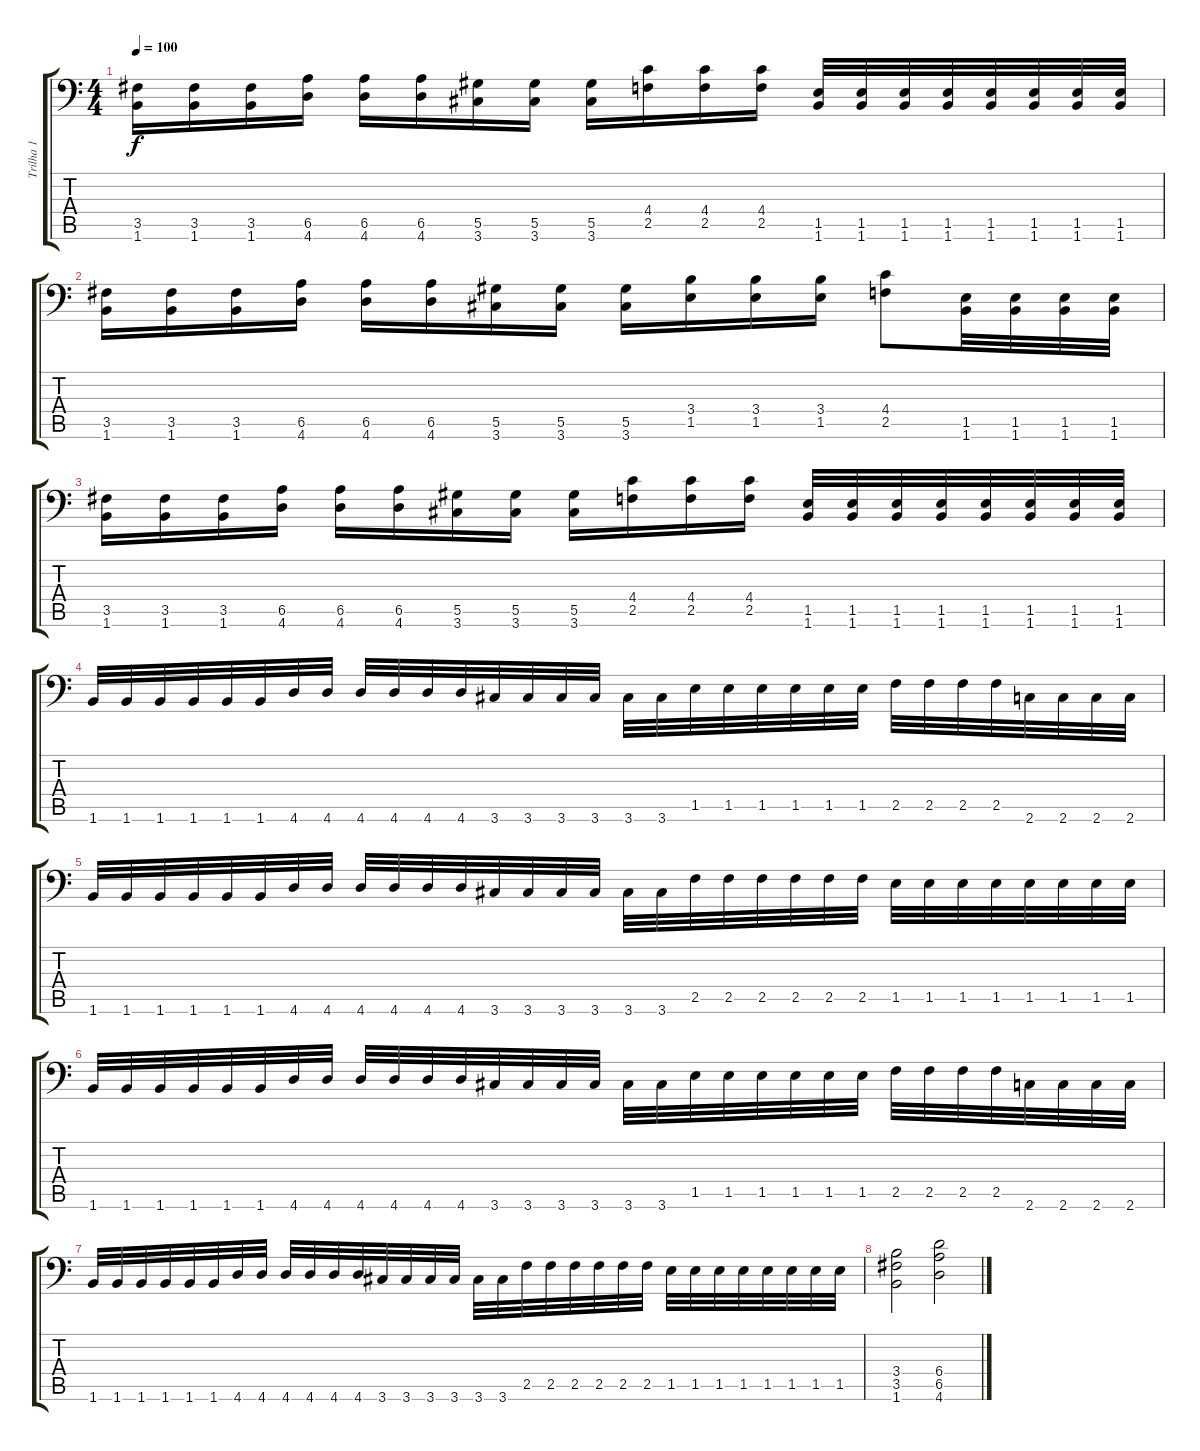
\track ("Trilha 1" "Trilha 1") {instrument overdrivenguitar}
\staff {score tabs}
\tuning (Bb3 F3 Db3 Ab2 Eb2 Bb1) {hide}
\ts (4 4)
\tempo 100
\clef f4
\ks c
(3.5 1.6).16{dy f} (3.5 1.6).16 (3.5 1.6).16 (6.5 4.6).16 (6.5 4.6).16 (6.5 4.6).16 (5.5 3.6).16 (5.5 3.6).16 (5.5 3.6).16 (4.4 2.5).16 (4.4 2.5).16 (4.4 2.5).16 (1.5 1.6).32 (1.5 1.6).32 (1.5 1.6).32 (1.5 1.6).32 (1.5 1.6).32 (1.5 1.6).32 (1.5 1.6).32 (1.5 1.6).32 |
(3.5 1.6).16 (3.5 1.6).16 (3.5 1.6).16 (6.5 4.6).16 (6.5 4.6).16 (6.5 4.6).16 (5.5 3.6).16 (5.5 3.6).16 (5.5 3.6).16 (3.4 1.5).16 (3.4 1.5).16 (3.4 1.5).16 (4.4 2.5).8 (1.5 1.6).32 (1.5 1.6).32 (1.5 1.6).32 (1.5 1.6).32 |
(3.5 1.6).16 (3.5 1.6).16 (3.5 1.6).16 (6.5 4.6).16 (6.5 4.6).16 (6.5 4.6).16 (5.5 3.6).16 (5.5 3.6).16 (5.5 3.6).16 (4.4 2.5).16 (4.4 2.5).16 (4.4 2.5).16 (1.5 1.6).32 (1.5 1.6).32 (1.5 1.6).32 (1.5 1.6).32 (1.5 1.6).32 (1.5 1.6).32 (1.5 1.6).32 (1.5 1.6).32 |
1.6.32 1.6.32 1.6.32 1.6.32 1.6.32 1.6.32 4.6.32 4.6.32 4.6.32 4.6.32 4.6.32 4.6.32 3.6.32 3.6.32 3.6.32 3.6.32 3.6.32 3.6.32 1.5.32 1.5.32 1.5.32 1.5.32 1.5.32 1.5.32 2.5.32 2.5.32 2.5.32 2.5.32 2.6.32 2.6.32 2.6.32 2.6.32 |
1.6.32 1.6.32 1.6.32 1.6.32 1.6.32 1.6.32 4.6.32 4.6.32 4.6.32 4.6.32 4.6.32 4.6.32 3.6.32 3.6.32 3.6.32 3.6.32 3.6.32 3.6.32 2.5.32 2.5.32 2.5.32 2.5.32 2.5.32 2.5.32 1.5.32 1.5.32 1.5.32 1.5.32 1.5.32 1.5.32 1.5.32 1.5.32 |
1.6.32 1.6.32 1.6.32 1.6.32 1.6.32 1.6.32 4.6.32 4.6.32 4.6.32 4.6.32 4.6.32 4.6.32 3.6.32 3.6.32 3.6.32 3.6.32 3.6.32 3.6.32 1.5.32 1.5.32 1.5.32 1.5.32 1.5.32 1.5.32 2.5.32 2.5.32 2.5.32 2.5.32 2.6.32 2.6.32 2.6.32 2.6.32 |
1.6.32 1.6.32 1.6.32 1.6.32 1.6.32 1.6.32 4.6.32 4.6.32 4.6.32 4.6.32 4.6.32 4.6.32 3.6.32 3.6.32 3.6.32 3.6.32 3.6.32 3.6.32 2.5.32 2.5.32 2.5.32 2.5.32 2.5.32 2.5.32 1.5.32 1.5.32 1.5.32 1.5.32 1.5.32 1.5.32 1.5.32 1.5.32 |
(3.4 3.5 1.6).2 (6.4 6.5 4.6).2
